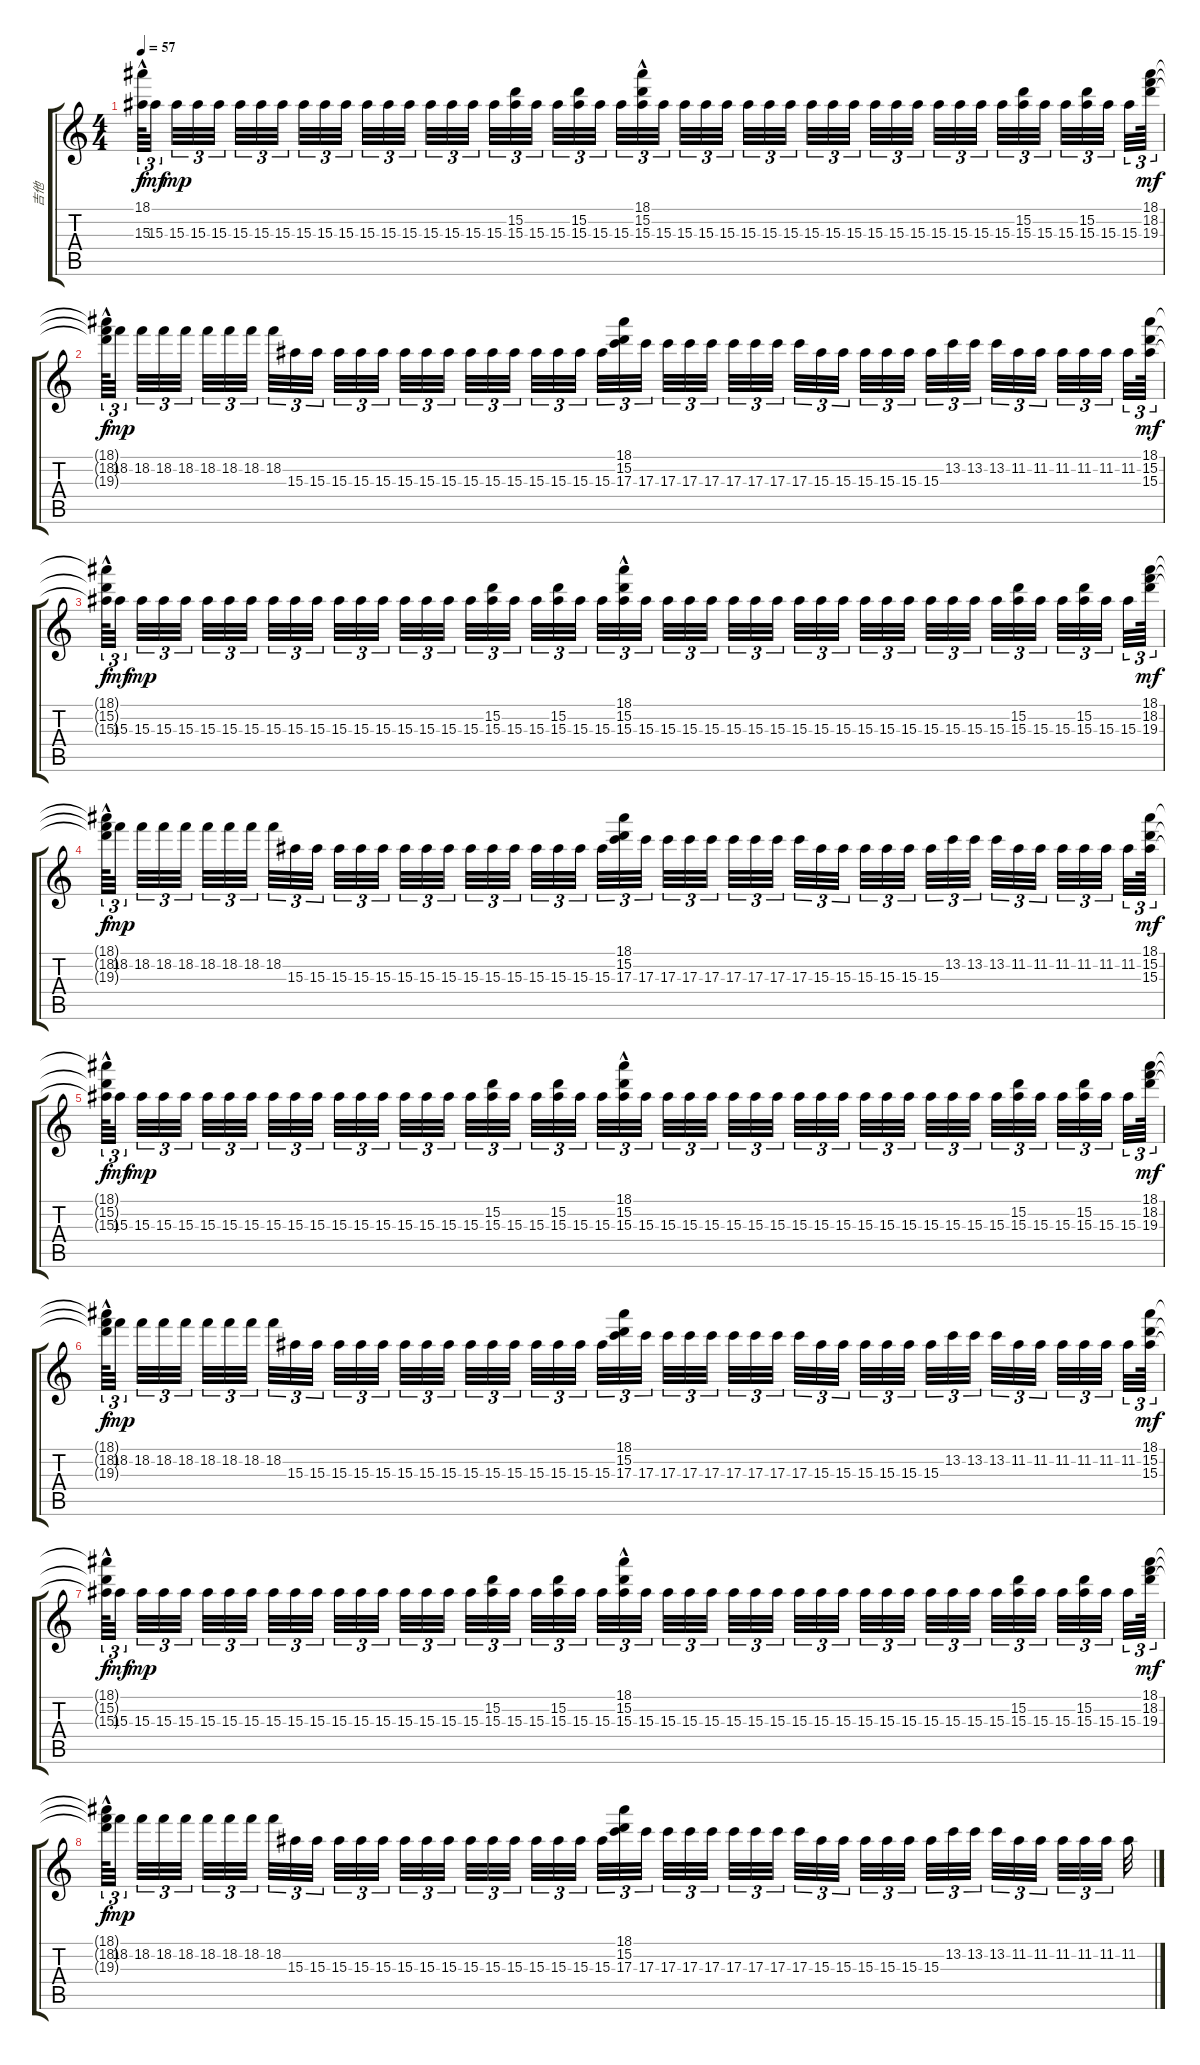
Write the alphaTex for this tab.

\track ("吉他" "吉他") {instrument distortionguitar}
\staff {score tabs}
\tuning (E4 B3 G3 D3 A2 E2) {hide}
\ts (4 4)
\tempo 57
\clef g2
\ks c
(18.1{hac t} 15.3{t}).64{tu (3 2) dy f} 15.3.32{tu (3 2) dy mf} 15.3.32{tu (3 2) dy mp} 15.3.32{tu (3 2)} 15.3.32{tu (3 2)} 15.3.32{tu (3 2)} 15.3.32{tu (3 2)} 15.3.32{tu (3 2)} 15.3.32{tu (3 2)} 15.3.32{tu (3 2)} 15.3.32{tu (3 2)} 15.3.32{tu (3 2)} 15.3.32{tu (3 2)} 15.3.32{tu (3 2)} 15.3.32{tu (3 2)} 15.3.32{tu (3 2)} 15.3.32{tu (3 2)} 15.3.32{tu (3 2)} (15.2 15.3).32{tu (3 2)} 15.3.32{tu (3 2)} 15.3.32{tu (3 2)} (15.2 15.3).32{tu (3 2)} 15.3.32{tu (3 2)} 15.3.32{tu (3 2)} (18.1 15.2{hac} 15.3).32{tu (3 2)} 15.3.32{tu (3 2)} 15.3.32{tu (3 2)} 15.3.32{tu (3 2)} 15.3.32{tu (3 2)} 15.3.32{tu (3 2)} 15.3.32{tu (3 2)} 15.3.32{tu (3 2)} 15.3.32{tu (3 2)} 15.3.32{tu (3 2)} 15.3.32{tu (3 2)} 15.3.32{tu (3 2)} 15.3.32{tu (3 2)} 15.3.32{tu (3 2)} 15.3.32{tu (3 2)} 15.3.32{tu (3 2)} 15.3.32{tu (3 2)} 15.3.32{tu (3 2)} (15.2 15.3).32{tu (3 2)} 15.3.32{tu (3 2)} 15.3.32{tu (3 2)} (15.2 15.3).32{tu (3 2)} 15.3.32{tu (3 2)} 15.3.32{tu (3 2)} (18.1 18.2 19.3).64{tu (3 2) dy mf} |
(18.1{hac t} 18.2{t} 19.3{hac t}).64{tu (3 2) dy f} 18.2.32{tu (3 2) dy mp} 18.2.32{tu (3 2)} 18.2.32{tu (3 2)} 18.2.32{tu (3 2)} 18.2.32{tu (3 2)} 18.2.32{tu (3 2)} 18.2.32{tu (3 2)} 18.2.32{tu (3 2)} 15.3.32{tu (3 2)} 15.3.32{tu (3 2)} 15.3.32{tu (3 2)} 15.3.32{tu (3 2)} 15.3.32{tu (3 2)} 15.3.32{tu (3 2)} 15.3.32{tu (3 2)} 15.3.32{tu (3 2)} 15.3.32{tu (3 2)} 15.3.32{tu (3 2)} 15.3.32{tu (3 2)} 15.3.32{tu (3 2)} 15.3.32{tu (3 2)} 15.3.32{tu (3 2)} 15.3.32{tu (3 2)} (18.1 15.2 17.3).32{tu (3 2)} 17.3.32{tu (3 2)} 17.3.32{tu (3 2)} 17.3.32{tu (3 2)} 17.3.32{tu (3 2)} 17.3.32{tu (3 2)} 17.3.32{tu (3 2)} 17.3.32{tu (3 2)} 17.3.32{tu (3 2)} 15.3.32{tu (3 2)} 15.3.32{tu (3 2)} 15.3.32{tu (3 2)} 15.3.32{tu (3 2)} 15.3.32{tu (3 2)} 15.3.32{tu (3 2)} 13.2.32{tu (3 2)} 13.2.32{tu (3 2)} 13.2.32{tu (3 2)} 11.2.32{tu (3 2)} 11.2.32{tu (3 2)} 11.2.32{tu (3 2)} 11.2.32{tu (3 2)} 11.2.32{tu (3 2)} 11.2.32{tu (3 2)} (18.1 15.2 15.3).64{tu (3 2) dy mf} |
(18.1{hac t} 15.2{t} 15.3{t}).64{tu (3 2) dy f} 15.3.32{tu (3 2) dy mf} 15.3.32{tu (3 2) dy mp} 15.3.32{tu (3 2)} 15.3.32{tu (3 2)} 15.3.32{tu (3 2)} 15.3.32{tu (3 2)} 15.3.32{tu (3 2)} 15.3.32{tu (3 2)} 15.3.32{tu (3 2)} 15.3.32{tu (3 2)} 15.3.32{tu (3 2)} 15.3.32{tu (3 2)} 15.3.32{tu (3 2)} 15.3.32{tu (3 2)} 15.3.32{tu (3 2)} 15.3.32{tu (3 2)} 15.3.32{tu (3 2)} (15.2 15.3).32{tu (3 2)} 15.3.32{tu (3 2)} 15.3.32{tu (3 2)} (15.2 15.3).32{tu (3 2)} 15.3.32{tu (3 2)} 15.3.32{tu (3 2)} (18.1 15.2{hac} 15.3).32{tu (3 2)} 15.3.32{tu (3 2)} 15.3.32{tu (3 2)} 15.3.32{tu (3 2)} 15.3.32{tu (3 2)} 15.3.32{tu (3 2)} 15.3.32{tu (3 2)} 15.3.32{tu (3 2)} 15.3.32{tu (3 2)} 15.3.32{tu (3 2)} 15.3.32{tu (3 2)} 15.3.32{tu (3 2)} 15.3.32{tu (3 2)} 15.3.32{tu (3 2)} 15.3.32{tu (3 2)} 15.3.32{tu (3 2)} 15.3.32{tu (3 2)} 15.3.32{tu (3 2)} (15.2 15.3).32{tu (3 2)} 15.3.32{tu (3 2)} 15.3.32{tu (3 2)} (15.2 15.3).32{tu (3 2)} 15.3.32{tu (3 2)} 15.3.32{tu (3 2)} (18.1 18.2 19.3).64{tu (3 2) dy mf} |
(18.1{hac t} 18.2{t} 19.3{hac t}).64{tu (3 2) dy f} 18.2.32{tu (3 2) dy mp} 18.2.32{tu (3 2)} 18.2.32{tu (3 2)} 18.2.32{tu (3 2)} 18.2.32{tu (3 2)} 18.2.32{tu (3 2)} 18.2.32{tu (3 2)} 18.2.32{tu (3 2)} 15.3.32{tu (3 2)} 15.3.32{tu (3 2)} 15.3.32{tu (3 2)} 15.3.32{tu (3 2)} 15.3.32{tu (3 2)} 15.3.32{tu (3 2)} 15.3.32{tu (3 2)} 15.3.32{tu (3 2)} 15.3.32{tu (3 2)} 15.3.32{tu (3 2)} 15.3.32{tu (3 2)} 15.3.32{tu (3 2)} 15.3.32{tu (3 2)} 15.3.32{tu (3 2)} 15.3.32{tu (3 2)} (18.1 15.2 17.3).32{tu (3 2)} 17.3.32{tu (3 2)} 17.3.32{tu (3 2)} 17.3.32{tu (3 2)} 17.3.32{tu (3 2)} 17.3.32{tu (3 2)} 17.3.32{tu (3 2)} 17.3.32{tu (3 2)} 17.3.32{tu (3 2)} 15.3.32{tu (3 2)} 15.3.32{tu (3 2)} 15.3.32{tu (3 2)} 15.3.32{tu (3 2)} 15.3.32{tu (3 2)} 15.3.32{tu (3 2)} 13.2.32{tu (3 2)} 13.2.32{tu (3 2)} 13.2.32{tu (3 2)} 11.2.32{tu (3 2)} 11.2.32{tu (3 2)} 11.2.32{tu (3 2)} 11.2.32{tu (3 2)} 11.2.32{tu (3 2)} 11.2.32{tu (3 2)} (18.1 15.2 15.3).64{tu (3 2) dy mf} |
(18.1{hac t} 15.2{t} 15.3{t}).64{tu (3 2) dy f} 15.3.32{tu (3 2) dy mf} 15.3.32{tu (3 2) dy mp} 15.3.32{tu (3 2)} 15.3.32{tu (3 2)} 15.3.32{tu (3 2)} 15.3.32{tu (3 2)} 15.3.32{tu (3 2)} 15.3.32{tu (3 2)} 15.3.32{tu (3 2)} 15.3.32{tu (3 2)} 15.3.32{tu (3 2)} 15.3.32{tu (3 2)} 15.3.32{tu (3 2)} 15.3.32{tu (3 2)} 15.3.32{tu (3 2)} 15.3.32{tu (3 2)} 15.3.32{tu (3 2)} (15.2 15.3).32{tu (3 2)} 15.3.32{tu (3 2)} 15.3.32{tu (3 2)} (15.2 15.3).32{tu (3 2)} 15.3.32{tu (3 2)} 15.3.32{tu (3 2)} (18.1 15.2{hac} 15.3).32{tu (3 2)} 15.3.32{tu (3 2)} 15.3.32{tu (3 2)} 15.3.32{tu (3 2)} 15.3.32{tu (3 2)} 15.3.32{tu (3 2)} 15.3.32{tu (3 2)} 15.3.32{tu (3 2)} 15.3.32{tu (3 2)} 15.3.32{tu (3 2)} 15.3.32{tu (3 2)} 15.3.32{tu (3 2)} 15.3.32{tu (3 2)} 15.3.32{tu (3 2)} 15.3.32{tu (3 2)} 15.3.32{tu (3 2)} 15.3.32{tu (3 2)} 15.3.32{tu (3 2)} (15.2 15.3).32{tu (3 2)} 15.3.32{tu (3 2)} 15.3.32{tu (3 2)} (15.2 15.3).32{tu (3 2)} 15.3.32{tu (3 2)} 15.3.32{tu (3 2)} (18.1 18.2 19.3).64{tu (3 2) dy mf} |
(18.1{hac t} 18.2{t} 19.3{hac t}).64{tu (3 2) dy f} 18.2.32{tu (3 2) dy mp} 18.2.32{tu (3 2)} 18.2.32{tu (3 2)} 18.2.32{tu (3 2)} 18.2.32{tu (3 2)} 18.2.32{tu (3 2)} 18.2.32{tu (3 2)} 18.2.32{tu (3 2)} 15.3.32{tu (3 2)} 15.3.32{tu (3 2)} 15.3.32{tu (3 2)} 15.3.32{tu (3 2)} 15.3.32{tu (3 2)} 15.3.32{tu (3 2)} 15.3.32{tu (3 2)} 15.3.32{tu (3 2)} 15.3.32{tu (3 2)} 15.3.32{tu (3 2)} 15.3.32{tu (3 2)} 15.3.32{tu (3 2)} 15.3.32{tu (3 2)} 15.3.32{tu (3 2)} 15.3.32{tu (3 2)} (18.1 15.2 17.3).32{tu (3 2)} 17.3.32{tu (3 2)} 17.3.32{tu (3 2)} 17.3.32{tu (3 2)} 17.3.32{tu (3 2)} 17.3.32{tu (3 2)} 17.3.32{tu (3 2)} 17.3.32{tu (3 2)} 17.3.32{tu (3 2)} 15.3.32{tu (3 2)} 15.3.32{tu (3 2)} 15.3.32{tu (3 2)} 15.3.32{tu (3 2)} 15.3.32{tu (3 2)} 15.3.32{tu (3 2)} 13.2.32{tu (3 2)} 13.2.32{tu (3 2)} 13.2.32{tu (3 2)} 11.2.32{tu (3 2)} 11.2.32{tu (3 2)} 11.2.32{tu (3 2)} 11.2.32{tu (3 2)} 11.2.32{tu (3 2)} 11.2.32{tu (3 2)} (18.1 15.2 15.3).64{tu (3 2) dy mf} |
(18.1{hac t} 15.2{t} 15.3{t}).64{tu (3 2) dy f} 15.3.32{tu (3 2) dy mf} 15.3.32{tu (3 2) dy mp} 15.3.32{tu (3 2)} 15.3.32{tu (3 2)} 15.3.32{tu (3 2)} 15.3.32{tu (3 2)} 15.3.32{tu (3 2)} 15.3.32{tu (3 2)} 15.3.32{tu (3 2)} 15.3.32{tu (3 2)} 15.3.32{tu (3 2)} 15.3.32{tu (3 2)} 15.3.32{tu (3 2)} 15.3.32{tu (3 2)} 15.3.32{tu (3 2)} 15.3.32{tu (3 2)} 15.3.32{tu (3 2)} (15.2 15.3).32{tu (3 2)} 15.3.32{tu (3 2)} 15.3.32{tu (3 2)} (15.2 15.3).32{tu (3 2)} 15.3.32{tu (3 2)} 15.3.32{tu (3 2)} (18.1 15.2{hac} 15.3).32{tu (3 2)} 15.3.32{tu (3 2)} 15.3.32{tu (3 2)} 15.3.32{tu (3 2)} 15.3.32{tu (3 2)} 15.3.32{tu (3 2)} 15.3.32{tu (3 2)} 15.3.32{tu (3 2)} 15.3.32{tu (3 2)} 15.3.32{tu (3 2)} 15.3.32{tu (3 2)} 15.3.32{tu (3 2)} 15.3.32{tu (3 2)} 15.3.32{tu (3 2)} 15.3.32{tu (3 2)} 15.3.32{tu (3 2)} 15.3.32{tu (3 2)} 15.3.32{tu (3 2)} (15.2 15.3).32{tu (3 2)} 15.3.32{tu (3 2)} 15.3.32{tu (3 2)} (15.2 15.3).32{tu (3 2)} 15.3.32{tu (3 2)} 15.3.32{tu (3 2)} (18.1 18.2 19.3).64{tu (3 2) dy mf} |
(18.1{hac t} 18.2{t} 19.3{hac t}).64{tu (3 2) dy f} 18.2.32{tu (3 2) dy mp} 18.2.32{tu (3 2)} 18.2.32{tu (3 2)} 18.2.32{tu (3 2)} 18.2.32{tu (3 2)} 18.2.32{tu (3 2)} 18.2.32{tu (3 2)} 18.2.32{tu (3 2)} 15.3.32{tu (3 2)} 15.3.32{tu (3 2)} 15.3.32{tu (3 2)} 15.3.32{tu (3 2)} 15.3.32{tu (3 2)} 15.3.32{tu (3 2)} 15.3.32{tu (3 2)} 15.3.32{tu (3 2)} 15.3.32{tu (3 2)} 15.3.32{tu (3 2)} 15.3.32{tu (3 2)} 15.3.32{tu (3 2)} 15.3.32{tu (3 2)} 15.3.32{tu (3 2)} 15.3.32{tu (3 2)} (18.1 15.2 17.3).32{tu (3 2)} 17.3.32{tu (3 2)} 17.3.32{tu (3 2)} 17.3.32{tu (3 2)} 17.3.32{tu (3 2)} 17.3.32{tu (3 2)} 17.3.32{tu (3 2)} 17.3.32{tu (3 2)} 17.3.32{tu (3 2)} 15.3.32{tu (3 2)} 15.3.32{tu (3 2)} 15.3.32{tu (3 2)} 15.3.32{tu (3 2)} 15.3.32{tu (3 2)} 15.3.32{tu (3 2)} 13.2.32{tu (3 2)} 13.2.32{tu (3 2)} 13.2.32{tu (3 2)} 11.2.32{tu (3 2)} 11.2.32{tu (3 2)} 11.2.32{tu (3 2)} 11.2.32{tu (3 2)} 11.2.32{tu (3 2)} 11.2.32
